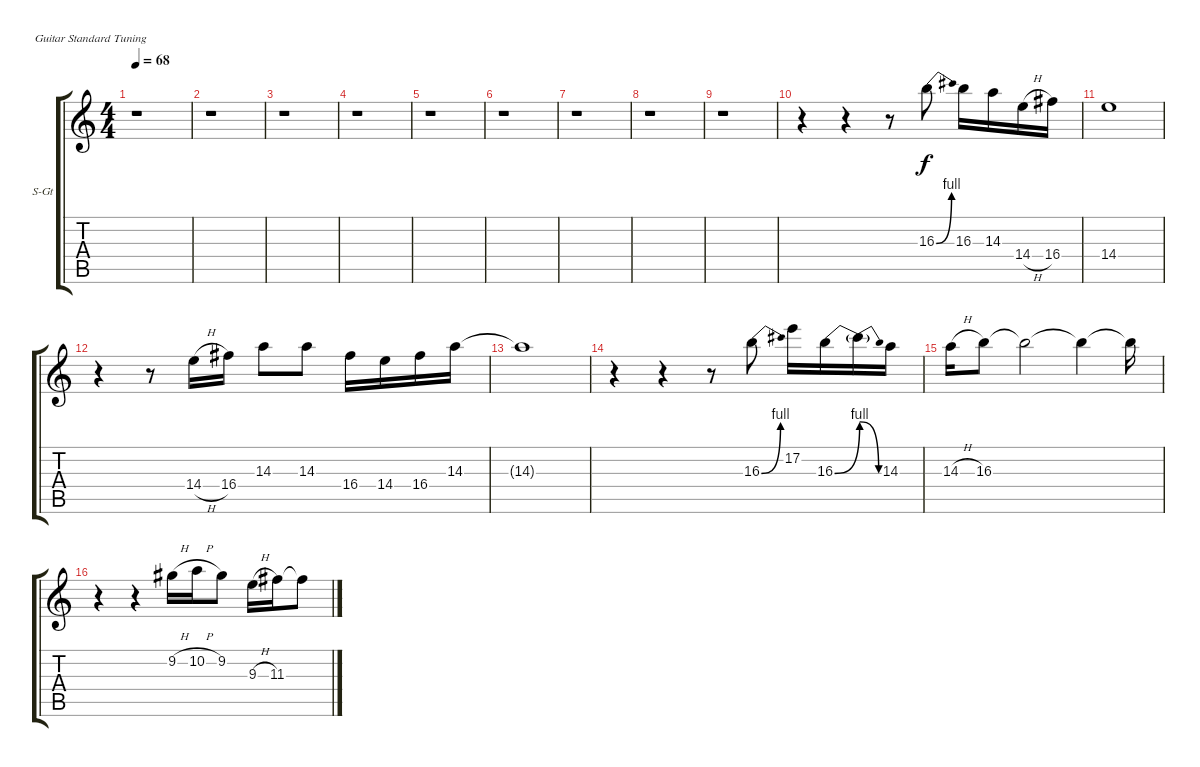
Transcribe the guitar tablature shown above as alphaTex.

\bracketExtendMode groupsimilarinstruments
\firstSystemTrackNameOrientation horizontal
\otherSystemsTrackNameOrientation horizontal
\track ("黄家驹(solo)" "S-Gt") {instrument acousticguitarsteel}
\staff {score tabs}
\tuning (E4 B3 G3 D3 A2 E2)
\ts (4 4)
\tempo 68
\clef g2
\ks c
r.1{dy f} |
r.1 |
r.1 |
r.1 |
r.1 |
r.1 |
r.1 |
r.1 |
r.1 |
r.4 r.4 r.8 16.3{be (bend 0 0 60 4)}.8 16.3.16 14.3.16 14.4{h}.16 16.4.16 |
14.4.1 |
r.4 r.8 14.4{h}.16 16.4.16 14.3.8 14.3.8 16.4.16 14.4.16 16.4.16 14.3.16 |
14.3{t}.1 |
r.4 r.4 r.8 16.3{be (bend 0 0 60 4)}.8 17.2.16 16.3{be (bend 0 0 60 4)}.16 16.3{be (release 0 4 60 0) t}.16 14.3.16 |
14.3{h}.16 16.3.8 16.3{t}.2 16.3{t}.4 16.3{t}.16 |
r.4 r.4 9.2{h}.16 10.2{h}.16 9.2.8 9.3{h}.16 11.3.16 11.3{t}.8
